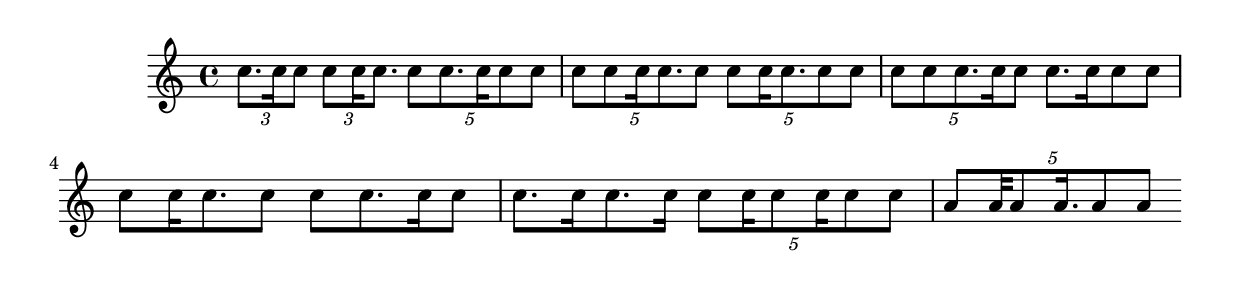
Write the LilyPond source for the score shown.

\version "2.17.11"

\header {
  texidoc = "
Beamlets should point away from complete beat units and toward off-beat or
broken beat units.  This should work in tuplets as well as in ordinary time.
"
}

\relative c'' {
    \tuplet 3/2 {
      c8. c16 c8
    }
   \tuplet 3/2 {
      c8 c16 c8.
    }
  \tuplet 5/4 {
    c8[ c8. c16 c8 c8]
  }
  \tuplet 5/4 {
    c8[ c8 c16 c8. c8]
  }
  \tuplet 5/4 {
    c8 c16 c8. c8 c8
  }
  \tuplet 5/4 {
    c8 c8 c8. c16 c8
  }
  c8.[ c16 c8 c8]
  c8[ c16 c8. c8]
  c8[ c8. c16 c8]
  c8.[ c16 c8. c16]
  \tuplet 5/4 { c8 [ c16 c8 c16 c8 c8 ] }
  \tuplet 5/4 { a8 a32 a8 a16. a8 a8 }
}

